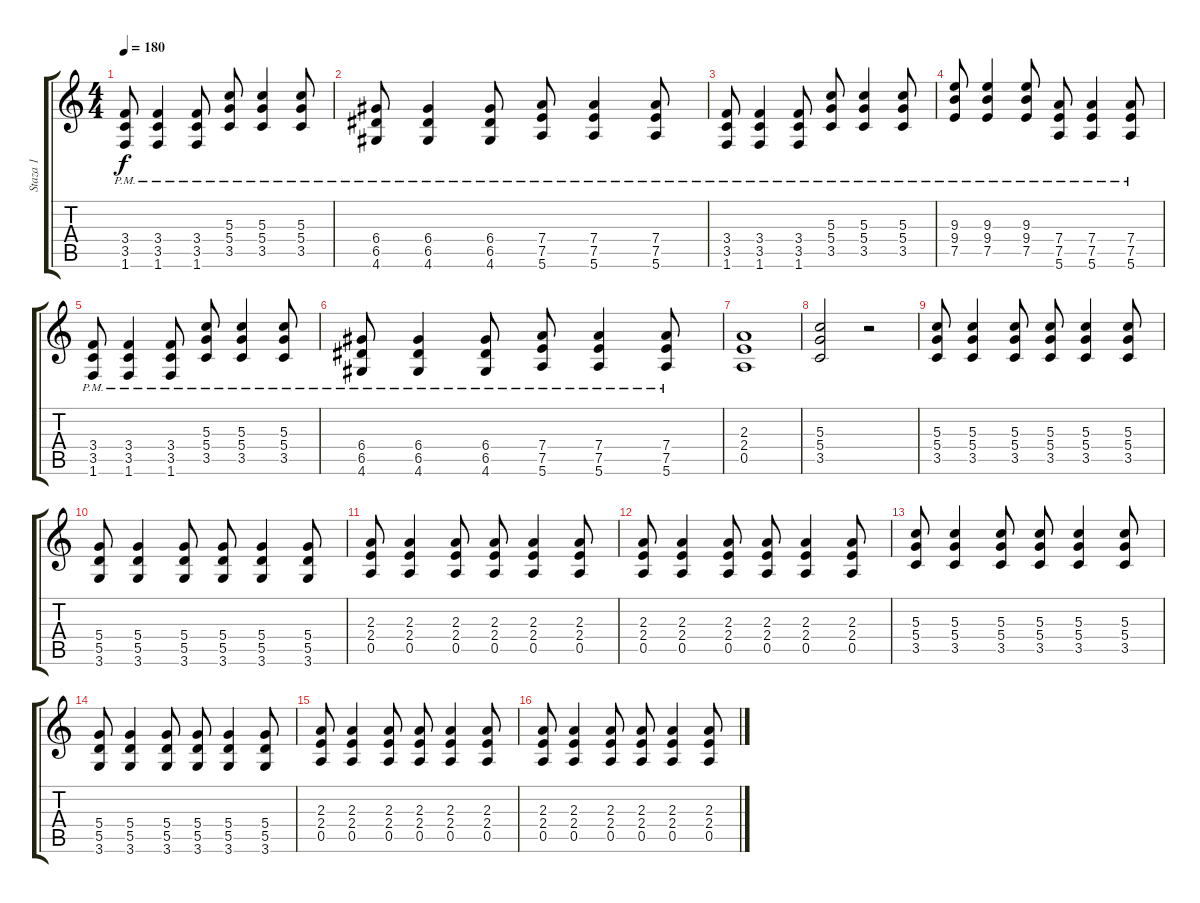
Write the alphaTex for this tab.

\track ("Staza 1" "Staza 1") {instrument distortionguitar}
\staff {score tabs}
\tuning (E4 B3 G3 D3 A2 E2) {hide}
\ts (4 4)
\tempo 180
\clef g2
\ks c
(3.4{pm} 3.5{pm} 1.6{pm}).8{dy f} (3.4{pm} 3.5{pm} 1.6{pm}).4 (3.4{pm} 3.5{pm} 1.6{pm}).8 (5.3{pm} 5.4{pm} 3.5{pm}).8 (5.3{pm} 5.4{pm} 3.5{pm}).4 (5.3{pm} 5.4{pm} 3.5{pm}).8 |
(6.4{pm} 6.5{pm} 4.6{pm}).8 (6.4{pm} 6.5{pm} 4.6{pm}).4 (6.4{pm} 6.5{pm} 4.6{pm}).8 (7.4{pm} 7.5{pm} 5.6{pm}).8 (7.4{pm} 7.5{pm} 5.6{pm}).4 (7.4{pm} 7.5{pm} 5.6{pm}).8 |
(3.4{pm} 3.5{pm} 1.6{pm}).8 (3.4{pm} 3.5{pm} 1.6{pm}).4 (3.4{pm} 3.5{pm} 1.6{pm}).8 (5.3{pm} 5.4{pm} 3.5{pm}).8 (5.3{pm} 5.4{pm} 3.5{pm}).4 (5.3{pm} 5.4{pm} 3.5{pm}).8 |
(9.3{pm} 9.4{pm} 7.5{pm}).8 (9.3{pm} 9.4{pm} 7.5{pm}).4 (9.3{pm} 9.4{pm} 7.5{pm}).8 (7.4{pm} 7.5{pm} 5.6{pm}).8 (7.4{pm} 7.5{pm} 5.6{pm}).4 (7.4{pm} 7.5{pm} 5.6{pm}).8 |
(3.4{pm} 3.5{pm} 1.6{pm}).8 (3.4{pm} 3.5{pm} 1.6{pm}).4 (3.4{pm} 3.5{pm} 1.6{pm}).8 (5.3{pm} 5.4{pm} 3.5{pm}).8 (5.3{pm} 5.4{pm} 3.5{pm}).4 (5.3{pm} 5.4{pm} 3.5{pm}).8 |
(6.4{pm} 6.5{pm} 4.6{pm}).8 (6.4{pm} 6.5{pm} 4.6{pm}).4 (6.4{pm} 6.5{pm} 4.6{pm}).8 (7.4{pm} 7.5{pm} 5.6{pm}).8 (7.4{pm} 7.5{pm} 5.6{pm}).4 (7.4{pm} 7.5{pm} 5.6{pm}).8 |
(2.3 2.4 0.5).1 |
(5.3 5.4 3.5).2 r.2 |
(5.3 5.4 3.5).8 (5.3 5.4 3.5).4 (5.3 5.4 3.5).8 (5.3 5.4 3.5).8 (5.3 5.4 3.5).4 (5.3 5.4 3.5).8 |
(5.4 5.5 3.6).8 (5.4 5.5 3.6).4 (5.4 5.5 3.6).8 (5.4 5.5 3.6).8 (5.4 5.5 3.6).4 (5.4 5.5 3.6).8 |
(2.3 2.4 0.5).8 (2.3 2.4 0.5).4 (2.3 2.4 0.5).8 (2.3 2.4 0.5).8 (2.3 2.4 0.5).4 (2.3 2.4 0.5).8 |
(2.3 2.4 0.5).8 (2.3 2.4 0.5).4 (2.3 2.4 0.5).8 (2.3 2.4 0.5).8 (2.3 2.4 0.5).4 (2.3 2.4 0.5).8 |
(5.3 5.4 3.5).8 (5.3 5.4 3.5).4 (5.3 5.4 3.5).8 (5.3 5.4 3.5).8 (5.3 5.4 3.5).4 (5.3 5.4 3.5).8 |
(5.4 5.5 3.6).8 (5.4 5.5 3.6).4 (5.4 5.5 3.6).8 (5.4 5.5 3.6).8 (5.4 5.5 3.6).4 (5.4 5.5 3.6).8 |
(2.3 2.4 0.5).8 (2.3 2.4 0.5).4 (2.3 2.4 0.5).8 (2.3 2.4 0.5).8 (2.3 2.4 0.5).4 (2.3 2.4 0.5).8 |
(2.3 2.4 0.5).8 (2.3 2.4 0.5).4 (2.3 2.4 0.5).8 (2.3 2.4 0.5).8 (2.3 2.4 0.5).4 (2.3 2.4 0.5).8
